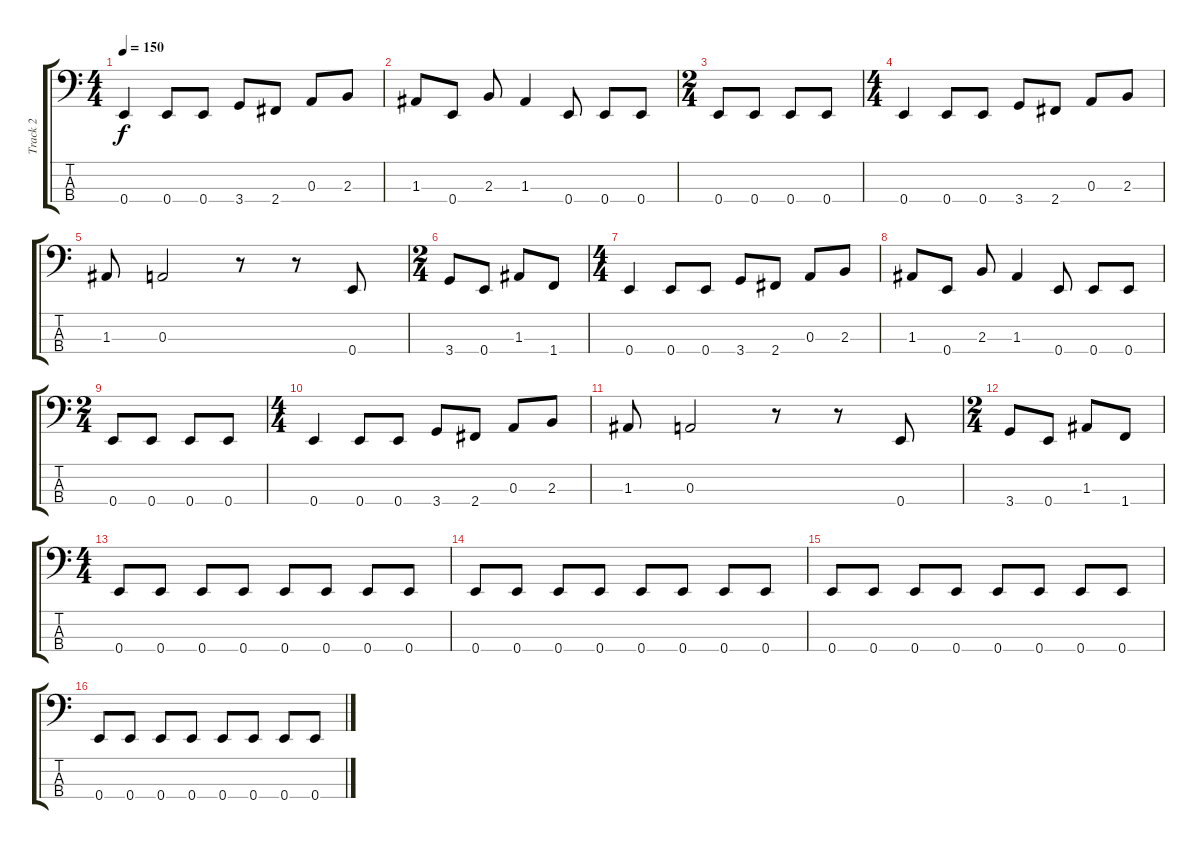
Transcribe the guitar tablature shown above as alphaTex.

\track ("Track 2" "Track 2") {instrument electricbasspick}
\staff {score tabs}
\tuning (G2 D2 A1 E1) {hide}
\ts (4 4)
\tempo 150
\clef f4
\ks c
0.4.4{dy f} 0.4.8 0.4.8 3.4.8 2.4.8 0.3.8 2.3.8 |
1.3.8 0.4.8 2.3.8 1.3.4 0.4.8 0.4.8 0.4.8 |
\ts (2 4)
0.4.8 0.4.8 0.4.8 0.4.8 |
\ts (4 4)
0.4.4 0.4.8 0.4.8 3.4.8 2.4.8 0.3.8 2.3.8 |
1.3.8 0.3.2 r.8 r.8 0.4.8 |
\ts (2 4)
3.4.8 0.4.8 1.3.8 1.4.8 |
\ts (4 4)
0.4.4 0.4.8 0.4.8 3.4.8 2.4.8 0.3.8 2.3.8 |
1.3.8 0.4.8 2.3.8 1.3.4 0.4.8 0.4.8 0.4.8 |
\ts (2 4)
0.4.8 0.4.8 0.4.8 0.4.8 |
\ts (4 4)
0.4.4 0.4.8 0.4.8 3.4.8 2.4.8 0.3.8 2.3.8 |
1.3.8 0.3.2 r.8 r.8 0.4.8 |
\ts (2 4)
3.4.8 0.4.8 1.3.8 1.4.8 |
\ts (4 4)
0.4.8 0.4.8 0.4.8 0.4.8 0.4.8 0.4.8 0.4.8 0.4.8 |
0.4.8 0.4.8 0.4.8 0.4.8 0.4.8 0.4.8 0.4.8 0.4.8 |
0.4.8 0.4.8 0.4.8 0.4.8 0.4.8 0.4.8 0.4.8 0.4.8 |
0.4.8 0.4.8 0.4.8 0.4.8 0.4.8 0.4.8 0.4.8 0.4.8
